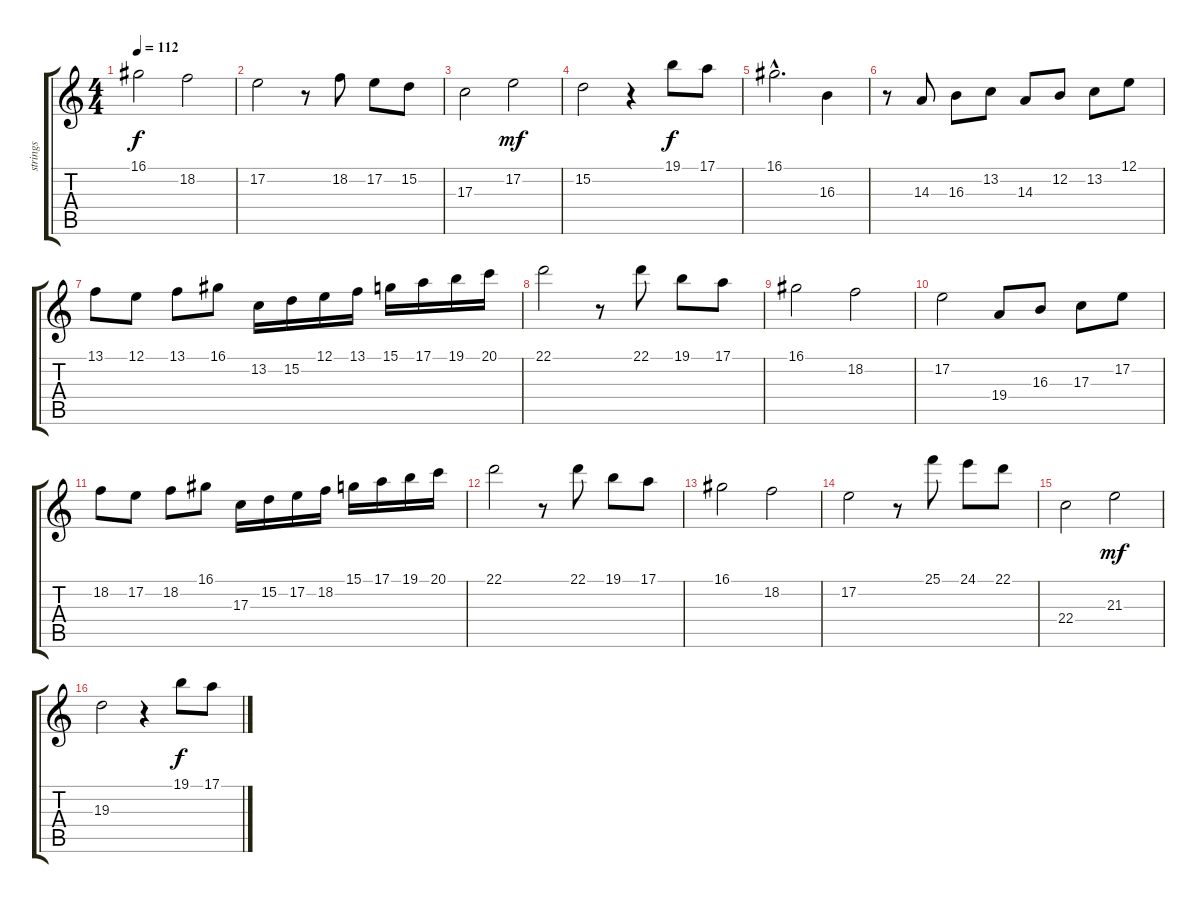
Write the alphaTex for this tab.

\track ("strings" "strings") {instrument stringensemble1}
\staff {score tabs}
\tuning (E4 B3 G3 D3 A2 E2) {hide}
\ts (4 4)
\tempo 112
\clef g2
\ks c
16.1.2{dy f} 18.2.2 |
17.2.2 r.8 18.2.8 17.2.8 15.2.8 |
17.3.2 17.2.2{dy mf} |
15.2.2 r.4 19.1.8{dy f} 17.1.8 |
16.1{hac}.2{d} 16.3.4 |
r.8 14.3.8 16.3.8 13.2.8 14.3.8 12.2.8 13.2.8 12.1.8 |
13.1.8 12.1.8 13.1.8 16.1.8 13.2.16 15.2.16 12.1.16 13.1.16 15.1.16 17.1.16 19.1.16 20.1.16 |
22.1.2 r.8 22.1.8 19.1.8 17.1.8 |
16.1.2 18.2.2 |
17.2.2 19.4.8 16.3.8 17.3.8 17.2.8 |
18.2.8 17.2.8 18.2.8 16.1.8 17.3.16 15.2.16 17.2.16 18.2.16 15.1.16 17.1.16 19.1.16 20.1.16 |
22.1.2 r.8 22.1.8 19.1.8 17.1.8 |
16.1.2 18.2.2 |
17.2.2 r.8 25.1.8 24.1.8 22.1.8 |
22.4.2 21.3.2{dy mf} |
19.3.2 r.4 19.1.8{dy f} 17.1.8
